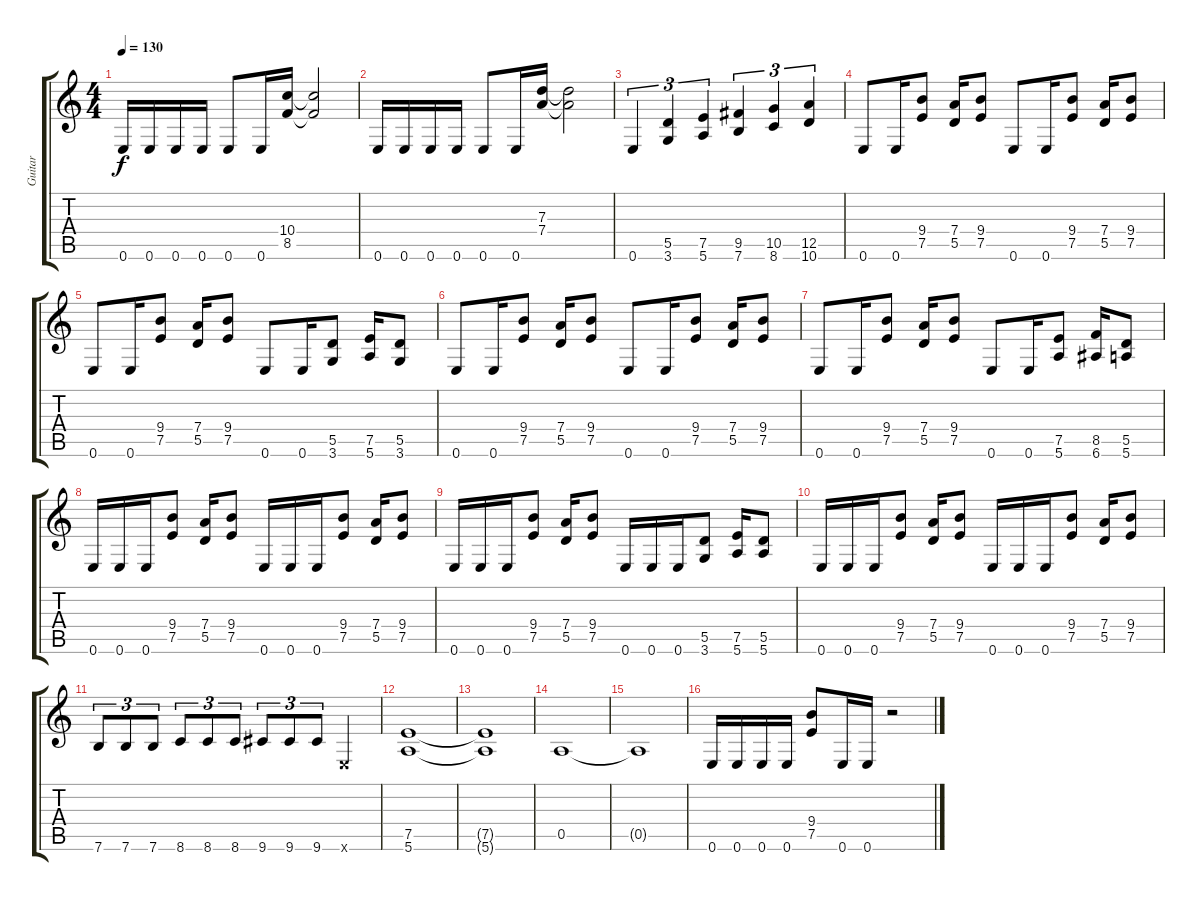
\track ("Guitar" "Guitar") {instrument distortionguitar}
\staff {score tabs}
\tuning (E4 B3 G3 D3 A2 E2) {hide}
\ts (4 4)
\tempo 130
\clef g2
\ks c
0.6.16{dy f} 0.6.16 0.6.16 0.6.16 0.6.8 0.6.16 (10.4 8.5).16 (10.4{t} 8.5{t}).2 |
0.6.16 0.6.16 0.6.16 0.6.16 0.6.8 0.6.16 (7.3 7.4).16 (7.3{t} 7.4{t}).2 |
0.6.4{tu (3 2)} (5.5 3.6).4{tu (3 2)} (7.5 5.6).4{tu (3 2)} (9.5 7.6).4{tu (3 2)} (10.5 8.6).4{tu (3 2)} (12.5 10.6).4{tu (3 2)} |
0.6.8 0.6.16 (9.4 7.5).8 (7.4 5.5).16 (9.4 7.5).8 0.6.8 0.6.16 (9.4 7.5).8 (7.4 5.5).16 (9.4 7.5).8 |
0.6.8 0.6.16 (9.4 7.5).8 (7.4 5.5).16 (9.4 7.5).8 0.6.8 0.6.16 (5.5 3.6).8 (7.5 5.6).16 (5.5 3.6).8 |
0.6.8 0.6.16 (9.4 7.5).8 (7.4 5.5).16 (9.4 7.5).8 0.6.8 0.6.16 (9.4 7.5).8 (7.4 5.5).16 (9.4 7.5).8 |
0.6.8 0.6.16 (9.4 7.5).8 (7.4 5.5).16 (9.4 7.5).8 0.6.8 0.6.16 (7.5 5.6).8 (8.5 6.6).16 (5.5 5.6).8 |
0.6.16 0.6.16 0.6.16 (9.4 7.5).8 (7.4 5.5).16 (9.4 7.5).8 0.6.16 0.6.16 0.6.16 (9.4 7.5).8 (7.4 5.5).16 (9.4 7.5).8 |
0.6.16 0.6.16 0.6.16 (9.4 7.5).8 (7.4 5.5).16 (9.4 7.5).8 0.6.16 0.6.16 0.6.16 (5.5 3.6).8 (7.5 5.6).16 (5.5 5.6).8 |
0.6.16 0.6.16 0.6.16 (9.4 7.5).8 (7.4 5.5).16 (9.4 7.5).8 0.6.16 0.6.16 0.6.16 (9.4 7.5).8 (7.4 5.5).16 (9.4 7.5).8 |
7.6.8{tu (3 2)} 7.6.8{tu (3 2)} 7.6.8{tu (3 2)} 8.6.8{tu (3 2)} 8.6.8{tu (3 2)} 8.6.8{tu (3 2)} 9.6.8{tu (3 2)} 9.6.8{tu (3 2)} 9.6.8{tu (3 2)} 0.6{x}.4 |
(7.5 5.6).1 |
(7.5{t} 5.6{t}).1 |
0.5.1 |
0.5{t}.1 |
0.6.16 0.6.16 0.6.16 0.6.16 (9.4 7.5).8 0.6.16 0.6.16 r.2
